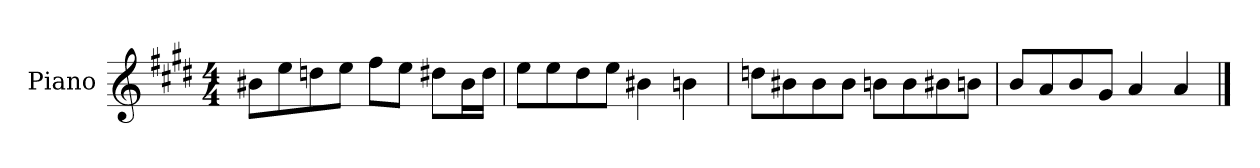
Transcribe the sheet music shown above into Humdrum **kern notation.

**kern
*part1
*staff1
*I"Piano
*I'P-no
*clefG2
*k[f#c#g#d#]
*M4/4
*MM90
=1
8b#X\L
8ee\
8ddn\
8ee\J
8ff#\L
8ee\J
8dd#X\L
16b#\L
16dd#\JJ
=2
8ee\L
8ee\
8dd#\
8ee\J
4b#X\
4bn\
=3
8ddn\L
8b#X\
8b#\
8b#\J
8bn\L
8b\
8b#X\
8bn\J
=4
8b/L
8a/
8b/
8g#/J
4a/
4a/
==
*-
